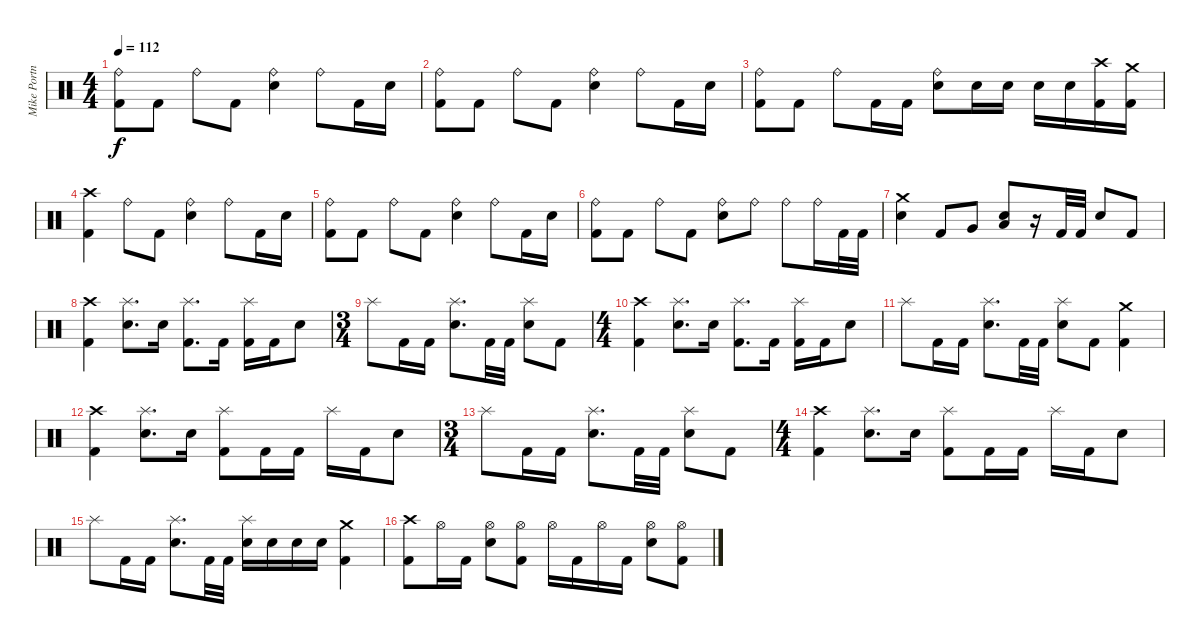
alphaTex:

\track ("Mike Portnoy" "Mike Portn") {instrument percussion}
\staff {score}
\articulation defaults
\ts (4 4)
\tempo 112
\clef neutral
\ks c
("Kick (hit) 2" "Ride (bell)").8{dy f} "Kick (hit) 2".8 "Ride (bell)".8 "Kick (hit) 2".8 ("Electric Snare (hit)" "Ride (bell)").4 "Ride (bell)".8 "Kick (hit) 2".16 "Electric Snare (hit)".16 |
("Kick (hit) 2" "Ride (bell)").8 "Kick (hit) 2".8 "Ride (bell)".8 "Kick (hit) 2".8 ("Electric Snare (hit)" "Ride (bell)").4 "Ride (bell)".8 "Kick (hit) 2".16 "Electric Snare (hit)".16 |
("Kick (hit) 2" "Ride (bell)").8 "Kick (hit) 2".8 "Ride (bell)".8 "Kick (hit) 2".16 "Kick (hit) 2".16 ("Electric Snare (hit)" "Ride (bell)").8 "Electric Snare (hit)".16 "Electric Snare (hit)".16 "Electric Snare (hit)".16 "Electric Snare (hit)".16 ("Kick (hit) 2" "Crash high (hit)").16 ("Kick (hit) 2" "Crash medium (hit)").16 |
("Kick (hit) 2" "Crash high (hit)").4 "Ride (bell)".8 "Kick (hit) 2".8 ("Electric Snare (hit)" "Ride (bell)").4 "Ride (bell)".8 "Kick (hit) 2".16 "Electric Snare (hit)".16 |
("Kick (hit) 2" "Ride (bell)").8 "Kick (hit) 2".8 "Ride (bell)".8 "Kick (hit) 2".8 ("Electric Snare (hit)" "Ride (bell)").4 "Ride (bell)".8 "Kick (hit) 2".16 "Electric Snare (hit)".16 |
("Kick (hit) 2" "Ride (bell)").8 "Kick (hit) 2".8 "Ride (bell)".8 "Kick (hit) 2".8 ("Electric Snare (hit)" "Ride (bell)").8 "Ride (bell)".8 "Ride (bell)".8 "Ride (bell)".16 "Kick (hit) 2".32 "Kick (hit) 2".32 |
("Electric Snare (hit)" "Crash medium (hit)").4 "Kick (hit) 2".8 "Very Low Tom (hit)".8 ("Electric Snare (hit)" "Low Tom (hit)").8 r.16 "Kick (hit) 2".32 "Kick (hit) 2".32 "Electric Snare (hit)".8 "Kick (hit) 2".8 |
("Kick (hit) 2" "Crash high (hit)").4 ("Electric Snare (hit)" "Splash (hit)").8{d} "Electric Snare (hit)".16 ("Kick (hit) 2" "Splash (hit)").8{d} "Kick (hit) 2".16 ("Kick (hit) 2" "Splash (hit)").16 "Kick (hit) 2".16 "Electric Snare (hit)".8 |
\ts (3 4)
"Splash (hit)".8 "Kick (hit) 2".16 "Kick (hit) 2".16 ("Electric Snare (hit)" "Splash (hit)").8{d} "Kick (hit) 2".32 "Kick (hit) 2".32 ("Electric Snare (hit)" "Splash (hit)").8 "Kick (hit) 2".8 |
\ts (4 4)
("Kick (hit) 2" "Crash high (hit)").4 ("Electric Snare (hit)" "Splash (hit)").8{d} "Electric Snare (hit)".16 ("Kick (hit) 2" "Splash (hit)").8{d} "Kick (hit) 2".16 ("Kick (hit) 2" "Splash (hit)").16 "Kick (hit) 2".16 "Electric Snare (hit)".8 |
"Splash (hit)".8 "Kick (hit) 2".16 "Kick (hit) 2".16 ("Electric Snare (hit)" "Splash (hit)").8{d} "Kick (hit) 2".32 "Kick (hit) 2".32 ("Electric Snare (hit)" "Splash (hit)").8 "Kick (hit) 2".8 ("Kick (hit) 2" "Crash medium (hit)").4 |
("Kick (hit) 2" "Crash high (hit)").4 ("Electric Snare (hit)" "Splash (hit)").8{d} "Electric Snare (hit)".16 ("Kick (hit) 2" "Splash (hit)").8 "Kick (hit) 2".16 "Kick (hit) 2".16 "Splash (hit)".16 "Kick (hit) 2".16 "Electric Snare (hit)".8 |
\ts (3 4)
"Splash (hit)".8 "Kick (hit) 2".16 "Kick (hit) 2".16 ("Electric Snare (hit)" "Splash (hit)").8{d} "Kick (hit) 2".32 "Kick (hit) 2".32 ("Electric Snare (hit)" "Splash (hit)").8 "Kick (hit) 2".8 |
\ts (4 4)
("Kick (hit) 2" "Crash high (hit)").4 ("Electric Snare (hit)" "Splash (hit)").8{d} "Electric Snare (hit)".16 ("Kick (hit) 2" "Splash (hit)").8 "Kick (hit) 2".16 "Kick (hit) 2".16 "Splash (hit)".16 "Kick (hit) 2".16 "Electric Snare (hit)".8 |
"Splash (hit)".8 "Kick (hit) 2".16 "Kick (hit) 2".16 ("Electric Snare (hit)" "Splash (hit)").8{d} "Kick (hit) 2".32 "Kick (hit) 2".32 ("Electric Snare (hit)" "Splash (hit)").16 "Electric Snare (hit)".16 "Electric Snare (hit)".16 "Electric Snare (hit)".16 ("Kick (hit) 2" "Crash medium (hit)").4 |
("Kick (hit) 2" "Crash high (hit)").8 "Hi-Hat (open)".16 "Kick (hit) 2".16 ("Electric Snare (hit)" "Hi-Hat (open)").8 ("Kick (hit) 2" "Hi-Hat (open)").8 "Hi-Hat (open)".16 "Kick (hit) 2".16 "Hi-Hat (open)".16 "Kick (hit) 2".16 ("Electric Snare (hit)" "Hi-Hat (open)").8 ("Kick (hit) 2" "Hi-Hat (open)").8
